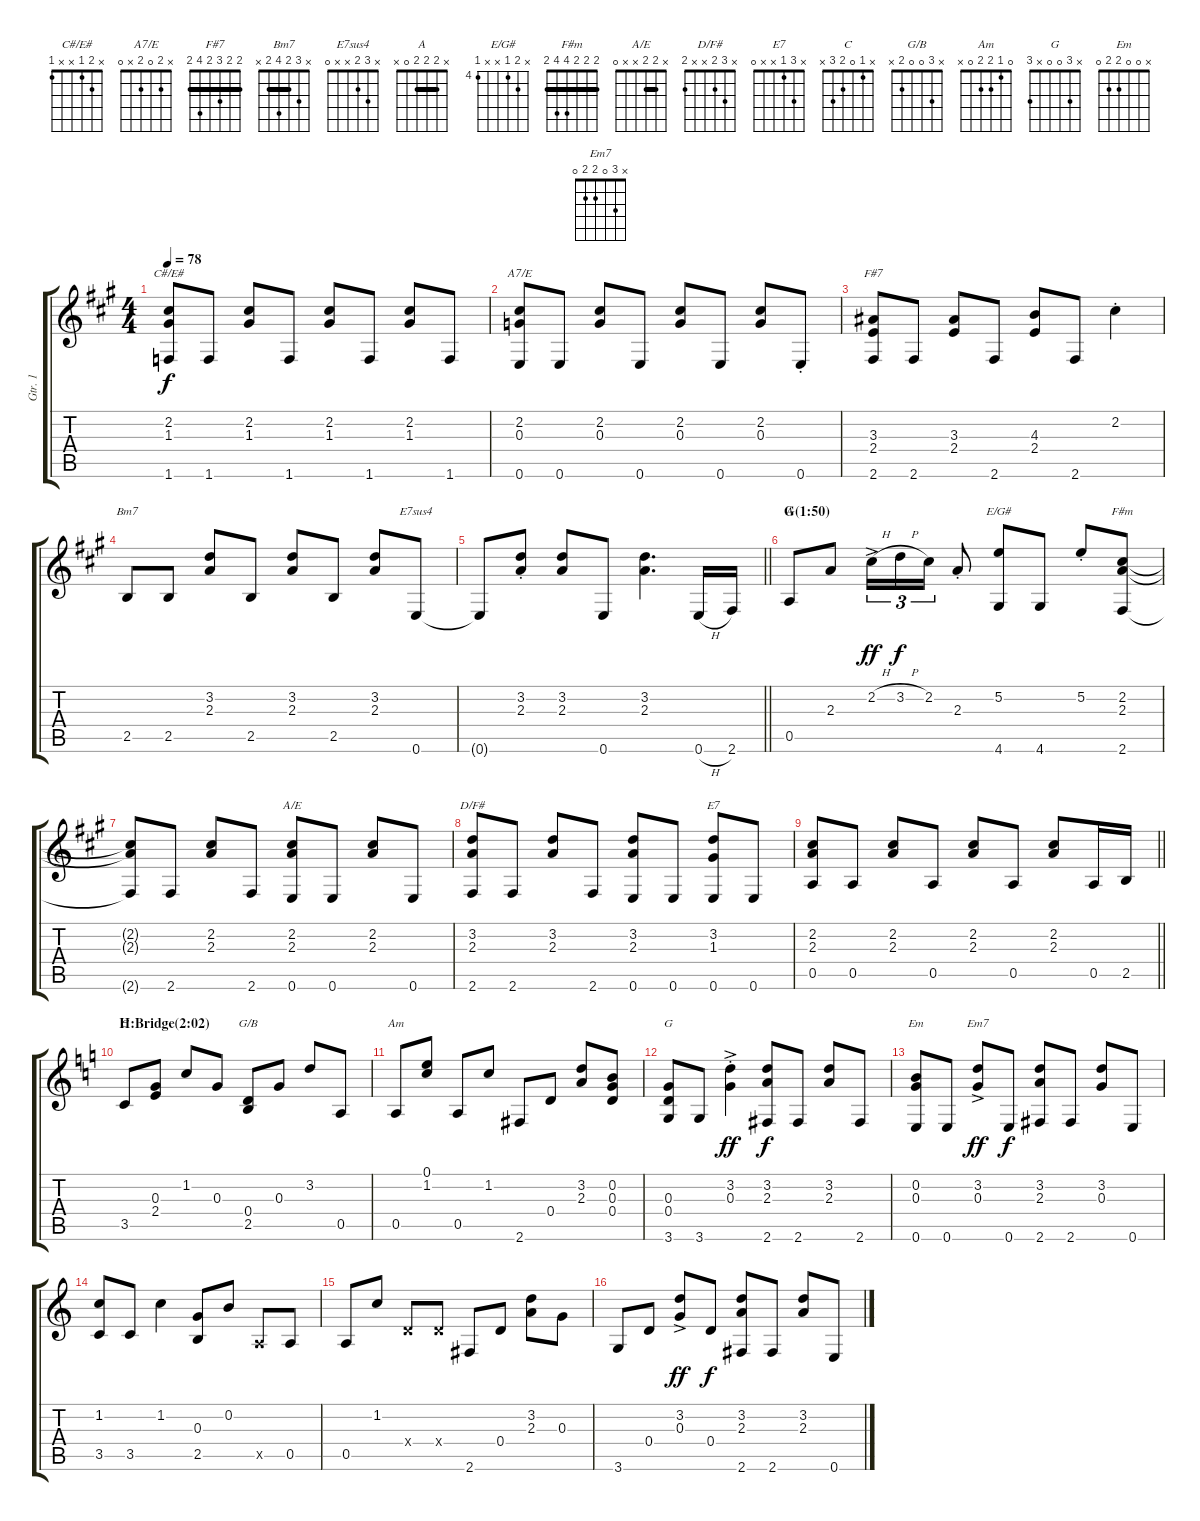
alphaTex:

\track ("Gtr. 1" "Gtr. 1") {instrument acousticguitarnylon}
\staff {score tabs}
\tuning (E4 B3 G3 D3 A2 E2) {hide}
\chord ("C#/E#" x 2 1 x x 1)
\chord ("A7/E" x 2 0 2 x 0)
\chord ("F#7" 2 2 3 2 4 2) {barre 2}
\chord ("Bm7" x 3 2 4 2 x) {barre 2}
\chord ("E7sus4" x 3 2 x x 0)
\chord ("A" x 2 2 2 0 x) {barre 2}
\chord ("E/G#" x 5 4 x x 4) {firstfret 4}
\chord ("F#m" 2 2 2 4 4 2) {barre 2}
\chord ("A/E" x 2 2 x x 0) {barre 2}
\chord ("D/F#" x 3 2 x x 2)
\chord ("E7" x 3 1 x x 0)
\chord ("C" x 1 0 2 3 x)
\chord ("G/B" x 3 0 0 2 x)
\chord ("Am" 0 1 2 2 0 x)
\chord ("G" x 3 0 0 x 3)
\chord ("Em" x 0 0 2 2 0)
\chord ("Em7" x 3 0 2 2 0)
\ts (4 4)
\tempo 78
\clef g2
\ks a
(2.2 1.3 1.6).8{ch "C#/E#" dy f} 1.6.8 (2.2 1.3).8 1.6.8 (2.2 1.3).8 1.6.8 (2.2 1.3).8 1.6.8 |
(2.2 0.3 0.6).8{ch "A7/E"} 0.6.8 (2.2 0.3).8 0.6.8 (2.2 0.3).8 0.6.8 (2.2 0.3).8 0.6{st}.8 |
(3.3 2.4 2.6).8{ch "F#7"} 2.6.8 (3.3 2.4).8 2.6.8 (4.3 2.4).8 2.6.8 2.2{st}.4 |
2.5.8{ch "Bm7"} 2.5.8 (3.2 2.3).8 2.5.8 (3.2 2.3).8 2.5.8 (3.2 2.3).8 0.6.8{ch "E7sus4"} |
\barLineRight lightlight
0.6{t}.8 (3.2{st} 2.3{st}).8 (3.2 2.3).8 0.6.8 (3.2 2.3).4{d} 0.6{h}.16 2.6.16 |
\section ("" "G(1:50)")
0.5.8{ch "A"} 2.3.8 2.2{h ac}.16{tu (3 2) dy ff} 3.2{h}.16{tu (3 2) dy f} 2.2.16{tu (3 2)} 2.3{st}.8 (5.2 4.6).8{ch "E/G#"} 4.6.8 5.2{st}.8 (2.2 2.3 2.6).8{ch "F#m"} |
(2.2{t} 2.3{t} 2.6{t}).8 2.6.8 (2.2 2.3).8 2.6.8 (2.2 2.3 0.6).8{ch "A/E"} 0.6.8 (2.2 2.3).8 0.6.8 |
(3.2 2.3 2.6).8{ch "D/F#"} 2.6.8 (3.2 2.3).8 2.6.8 (3.2 2.3 0.6).8 0.6.8 (3.2 1.3 0.6).8{ch "E7"} 0.6.8 |
\barLineRight lightlight
(2.2 2.3 0.5).8 0.5.8 (2.2 2.3).8 0.5.8 (2.2 2.3).8 0.5.8 (2.2 2.3).8 0.5.16 2.5.16 |
\section ("" "H:Bridge(2:02)")
\ks c
3.5.8{ch "C"} (0.3 2.4).8 1.2.8 0.3.8 (0.4 2.5).8{ch "G/B"} 0.3.8 3.2.8 0.5.8 |
0.5.8{ch "Am"} (0.1 1.2).8 0.5.8 1.2.8 2.6.8 0.4.8 (3.2 2.3).8 (0.2 0.3 0.4).8 |
(0.3 0.4 3.6).8{ch "G"} 3.6.8 (3.2{ac st} 0.3{ac st}).4{dy ff} (3.2 2.3 2.6).8{dy f} 2.6.8 (3.2 2.3).8 2.6.8 |
(0.2 0.3 0.6).8{ch "Em"} 0.6.8 (3.2{ac} 0.3{ac}).8{ch "Em7" dy ff} 0.6.8{dy f} (3.2 2.3 2.6).8 2.6.8 (3.2 0.3).8 0.6.8 |
(1.2 3.5).8 3.5.8 1.2.4 (0.3 2.5).8 0.2.8 0.5{x}.8 0.5.8 |
0.5.8 1.2.8 0.4{x}.8 0.4{x}.8 2.6.8 0.4.8 (3.2 2.3).8 0.3.8 |
3.6.8 0.4.8 (3.2{ac} 0.3{ac}).8{dy ff} 0.4.8{dy f} (3.2 2.3 2.6).8 2.6.8 (3.2 2.3).8 0.6.8
